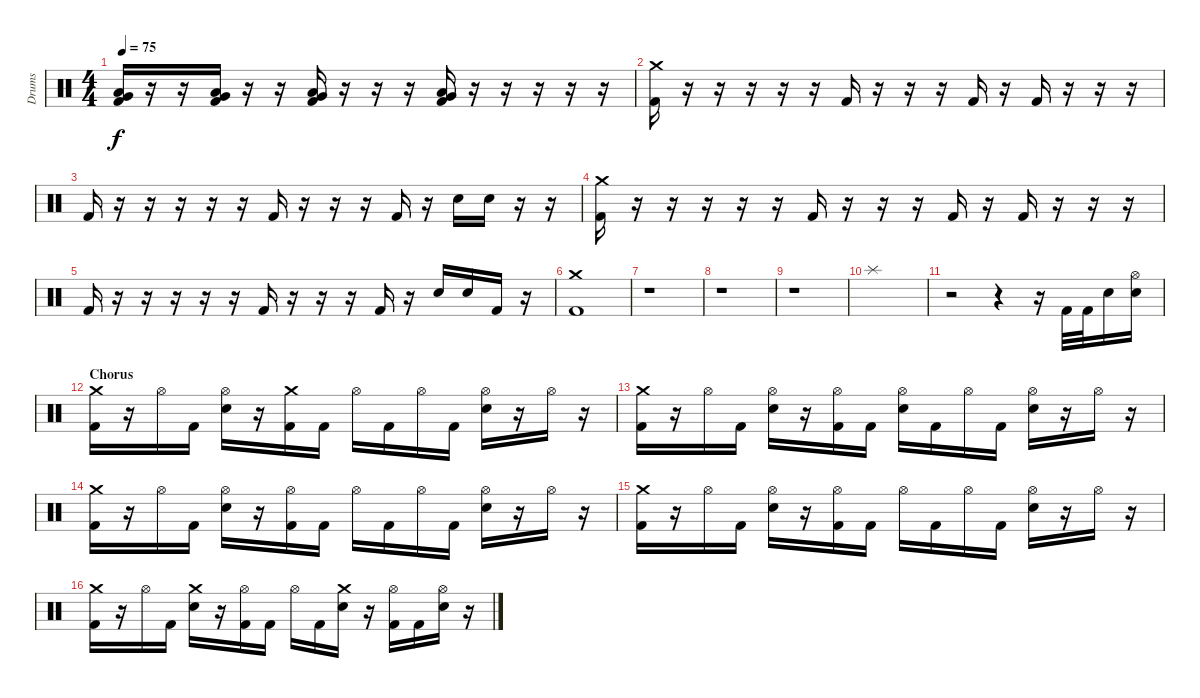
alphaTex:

\track ("Drums" "Drums") {instrument percussion}
\staff {score}
\articulation defaults
\ts (4 4)
\tempo 75
\clef neutral
\ks c
("Kick (hit) 2" "Low Tom (hit)" "Very Low Tom (hit)").16{dy f} r.16 r.16 ("Kick (hit) 2" "Low Tom (hit)" "Very Low Tom (hit)").16 r.16 r.16 ("Kick (hit) 2" "Low Tom (hit)" "Very Low Tom (hit)").16 r.16 r.16 r.16 ("Kick (hit) 2" "Low Tom (hit)" "Very Low Tom (hit)").16 r.16 r.16 r.16 r.16 r.16 |
("Crash medium (hit)" "Kick (hit) 2").16 r.16 r.16 r.16 r.16 r.16 "Kick (hit) 2".16 r.16 r.16 r.16 "Kick (hit) 2".16 r.16 "Kick (hit) 2".16 r.16 r.16 r.16 |
"Kick (hit) 2".16 r.16 r.16 r.16 r.16 r.16 "Kick (hit) 2".16 r.16 r.16 r.16 "Kick (hit) 2".16 r.16 "Electric Snare (hit)".16 "Electric Snare (hit)".16 r.16 r.16 |
("Crash medium (hit)" "Kick (hit) 2").16 r.16 r.16 r.16 r.16 r.16 "Kick (hit) 2".16 r.16 r.16 r.16 "Kick (hit) 2".16 r.16 "Kick (hit) 2".16 r.16 r.16 r.16 |
"Kick (hit) 2".16 r.16 r.16 r.16 r.16 r.16 "Kick (hit) 2".16 r.16 r.16 r.16 "Kick (hit) 2".16 r.16 "Electric Snare (hit)".16 "Electric Snare (hit)".16 "Kick (hit) 2".16 r.16 |
("Kick (hit) 2" "Crash medium (hit)").1 |
r.1 |
r.1 |
r.1 |
"Splash (hit)".1 |
r.2 r.4 r.16 "Kick (hit) 2".32 "Kick (hit) 2".32 "Electric Snare (hit)".16 ("Electric Snare (hit)" "Hi-Hat (open)").16 |
\section ("" "Chorus")
("Crash medium (hit)" "Kick (hit) 2").16 r.16 "Hi-Hat (open)".16 "Kick (hit) 2".16 ("Hi-Hat (open)" "Electric Snare (hit)").16 r.16 ("Crash medium (hit)" "Kick (hit) 2").16 "Kick (hit) 2".16 "Hi-Hat (open)".16 "Kick (hit) 2".16 "Hi-Hat (open)".16 "Kick (hit) 2".16 ("Hi-Hat (open)" "Electric Snare (hit)").16 r.16 "Hi-Hat (open)".16 r.16 |
("Crash medium (hit)" "Kick (hit) 2").16 r.16 "Hi-Hat (open)".16 "Kick (hit) 2".16 ("Hi-Hat (open)" "Electric Snare (hit)").16 r.16 ("Hi-Hat (open)" "Kick (hit) 2").16 "Kick (hit) 2".16 ("Hi-Hat (open)" "Electric Snare (hit)").16 "Kick (hit) 2".16 "Hi-Hat (open)".16 "Kick (hit) 2".16 ("Hi-Hat (open)" "Electric Snare (hit)").16 r.16 "Hi-Hat (open)".16 r.16 |
("Crash medium (hit)" "Kick (hit) 2").16 r.16 "Hi-Hat (open)".16 "Kick (hit) 2".16 ("Hi-Hat (open)" "Electric Snare (hit)").16 r.16 ("Hi-Hat (open)" "Kick (hit) 2").16 "Kick (hit) 2".16 "Hi-Hat (open)".16 "Kick (hit) 2".16 "Hi-Hat (open)".16 "Kick (hit) 2".16 ("Hi-Hat (open)" "Electric Snare (hit)").16 r.16 "Hi-Hat (open)".16 r.16 |
("Crash medium (hit)" "Kick (hit) 2").16 r.16 "Hi-Hat (open)".16 "Kick (hit) 2".16 ("Hi-Hat (open)" "Electric Snare (hit)").16 r.16 ("Hi-Hat (open)" "Kick (hit) 2").16 "Kick (hit) 2".16 "Hi-Hat (open)".16 "Kick (hit) 2".16 "Hi-Hat (open)".16 "Kick (hit) 2".16 ("Hi-Hat (open)" "Electric Snare (hit)").16 r.16 "Hi-Hat (open)".16 r.16 |
("Crash medium (hit)" "Kick (hit) 2").16 r.16 "Hi-Hat (open)".16 "Kick (hit) 2".16 ("Crash medium (hit)" "Electric Snare (hit)").16 r.16 ("Hi-Hat (open)" "Kick (hit) 2").16 "Kick (hit) 2".16 "Hi-Hat (open)".16 "Kick (hit) 2".16 ("Crash medium (hit)" "Electric Snare (hit)").16 r.16 ("Hi-Hat (open)" "Kick (hit) 2").16 "Kick (hit) 2".16 ("Hi-Hat (open)" "Electric Snare (hit)").16 r.16
